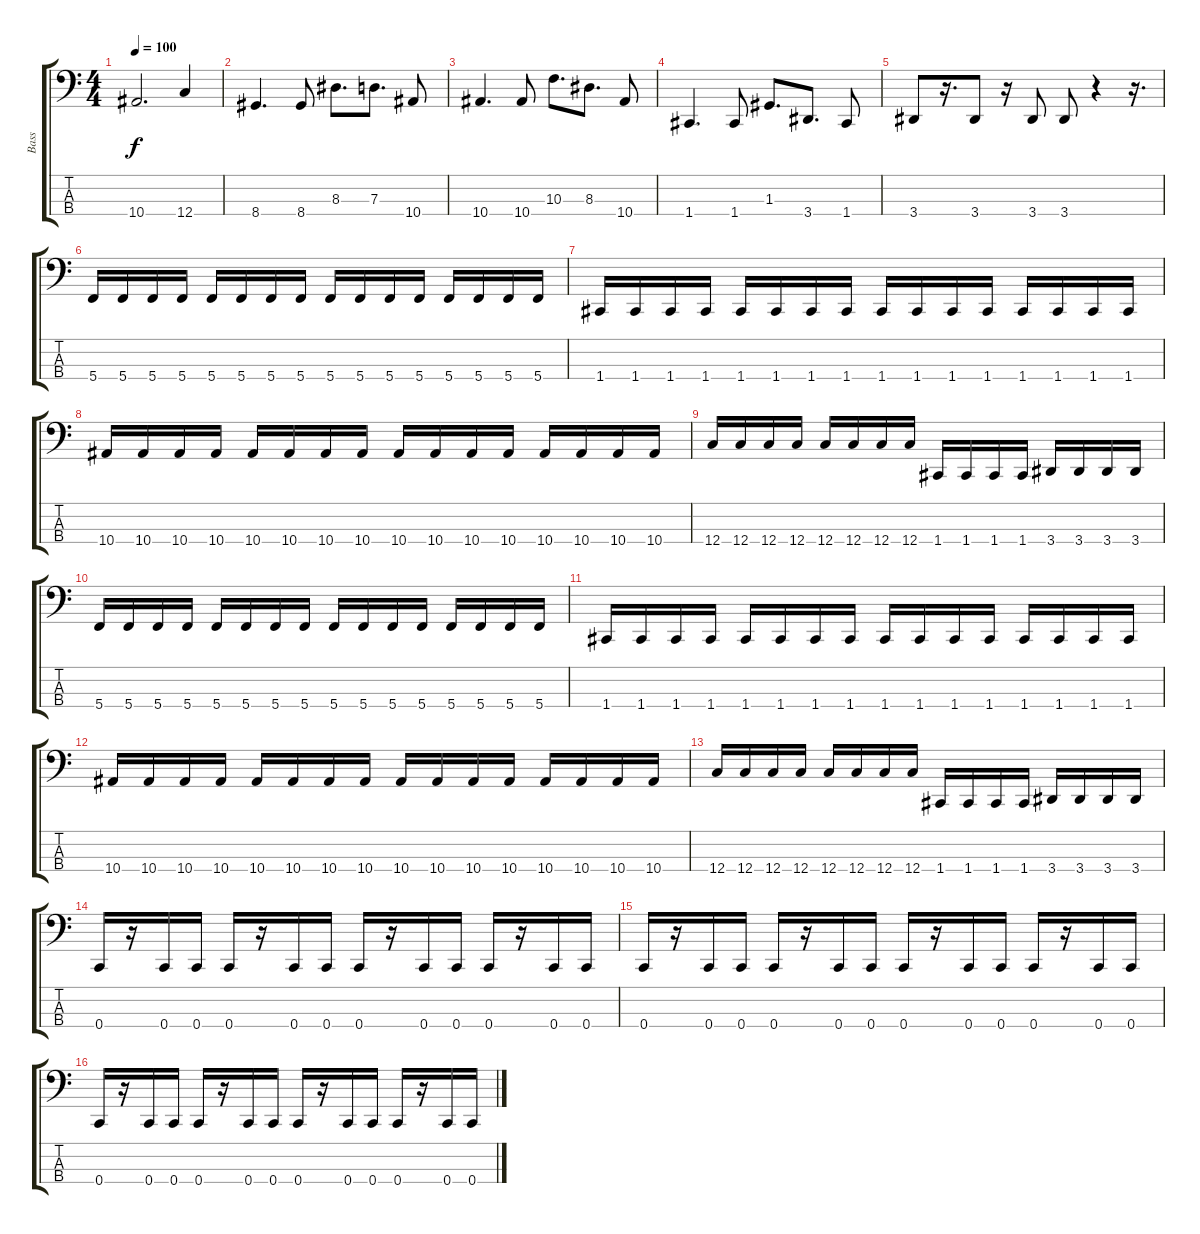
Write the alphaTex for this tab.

\track ("Bass" "Bass") {instrument electricbasspick}
\staff {score tabs}
\tuning (F2 C2 G1 C1) {hide}
\ts (4 4)
\tempo 100
\clef f4
\ks c
10.4.2{d dy f} 12.4.4 |
8.4.4{d} 8.4.8 8.3.8{d} 7.3.8{d} 10.4.8 |
10.4.4{d} 10.4.8 10.3.8{d} 8.3.8{d} 10.4.8 |
1.4.4{d} 1.4.8 1.3.8{d} 3.4.8{d} 1.4.8 |
3.4.8 r.16{d} 3.4.8 r.16 3.4.8 3.4.8 r.4 r.16{d} |
5.4.16 5.4.16 5.4.16 5.4.16 5.4.16 5.4.16 5.4.16 5.4.16 5.4.16 5.4.16 5.4.16 5.4.16 5.4.16 5.4.16 5.4.16 5.4.16 |
1.4.16 1.4.16 1.4.16 1.4.16 1.4.16 1.4.16 1.4.16 1.4.16 1.4.16 1.4.16 1.4.16 1.4.16 1.4.16 1.4.16 1.4.16 1.4.16 |
10.4.16 10.4.16 10.4.16 10.4.16 10.4.16 10.4.16 10.4.16 10.4.16 10.4.16 10.4.16 10.4.16 10.4.16 10.4.16 10.4.16 10.4.16 10.4.16 |
12.4.16 12.4.16 12.4.16 12.4.16 12.4.16 12.4.16 12.4.16 12.4.16 1.4.16 1.4.16 1.4.16 1.4.16 3.4.16 3.4.16 3.4.16 3.4.16 |
5.4.16 5.4.16 5.4.16 5.4.16 5.4.16 5.4.16 5.4.16 5.4.16 5.4.16 5.4.16 5.4.16 5.4.16 5.4.16 5.4.16 5.4.16 5.4.16 |
1.4.16 1.4.16 1.4.16 1.4.16 1.4.16 1.4.16 1.4.16 1.4.16 1.4.16 1.4.16 1.4.16 1.4.16 1.4.16 1.4.16 1.4.16 1.4.16 |
10.4.16 10.4.16 10.4.16 10.4.16 10.4.16 10.4.16 10.4.16 10.4.16 10.4.16 10.4.16 10.4.16 10.4.16 10.4.16 10.4.16 10.4.16 10.4.16 |
12.4.16 12.4.16 12.4.16 12.4.16 12.4.16 12.4.16 12.4.16 12.4.16 1.4.16 1.4.16 1.4.16 1.4.16 3.4.16 3.4.16 3.4.16 3.4.16 |
0.4.16 r.16 0.4.16 0.4.16 0.4.16 r.16 0.4.16 0.4.16 0.4.16 r.16 0.4.16 0.4.16 0.4.16 r.16 0.4.16 0.4.16 |
0.4.16 r.16 0.4.16 0.4.16 0.4.16 r.16 0.4.16 0.4.16 0.4.16 r.16 0.4.16 0.4.16 0.4.16 r.16 0.4.16 0.4.16 |
0.4.16 r.16 0.4.16 0.4.16 0.4.16 r.16 0.4.16 0.4.16 0.4.16 r.16 0.4.16 0.4.16 0.4.16 r.16 0.4.16 0.4.16
